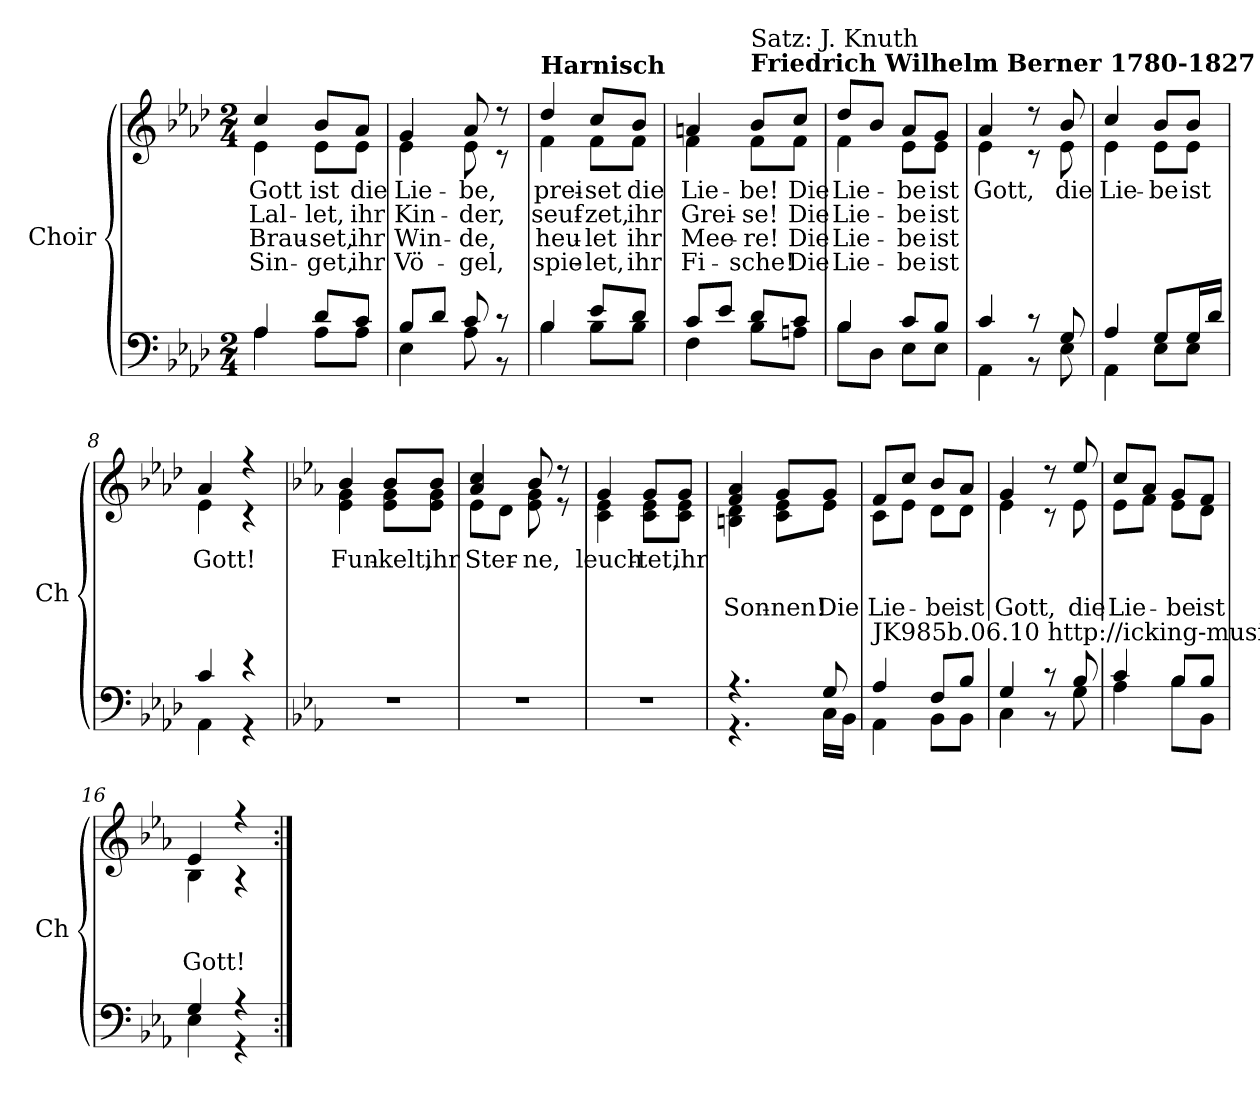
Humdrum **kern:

**kern	**kern	**text	**text	**text	**text
*part2	*part1	*part1	*part1	*part1	*part1
*staff2	*staff1	*staff1	*staff1	*staff1	*staff1
*I"Choir	*I"Choir	*	*	*	*
*I'Ch	*I'Ch	*	*	*	*
*clefF4	*clefG2	*	*	*	*
*k[b-e-a-d-]	*k[b-e-a-d-]	*	*	*	*
*M2/4	*M2/4	*	*	*	*
=1	=1	=1	=1	=1	=1
*^	*	*	*	*	*
!	!	!	!LO:LY:b	!LO:LY:b	!LO:LY:b	!LO:LY:b
*	*	*^	*	*	*	*
4A-/	4A-\	4cc/	4e-\	Gott	Lal-	Brau-	Sin-
!	!	!	!	!LO:LY:b	!LO:LY:b	!LO:LY:b	!LO:LY:b
8d-/L	8A-\L	8b-/L	8e-\L	ist	let,	set,	get,
!	!	!	!	!LO:LY:b	!LO:LY:b	!LO:LY:b	!LO:LY:b
8c/J	8A-\J	8a-/J	8e-\J	die	ihr	ihr	ihr
=2	=2	=2	=2	=2	=2	=2	=2
!	!	!	!	!LO:LY:b	!LO:LY:b	!LO:LY:b	!LO:LY:b
8B-/L	4E-\	4g/	4e-\	Lie-	Kin-	Win-	Vö-
8d-/J	.	.	.	.	.	.	.
!	!	!	!	!LO:LY:b	!LO:LY:b	!LO:LY:b	!LO:LY:b
8c/	8A-\	8a-/	8e-\	be,	der,	de,	gel,
8r	8r	8r	8r	.	.	.	.
=3	=3	=3	=3	=3	=3	=3	=3
!	!	!LO:TX:a:B:t=Harnisch	!	!	!	!	!
!	!	!	!	!LO:LY:b	!LO:LY:b	!LO:LY:b	!LO:LY:b
4B-/	4B-\	4dd-/	4f\	prei-	seuf-	heu-	spie-
!	!	!	!	!LO:LY:b	!LO:LY:b	!LO:LY:b	!LO:LY:b
8e-/L	8B-\L	8cc/L	8f\L	set	zet,	let	let,
!	!	!	!	!LO:LY:b	!LO:LY:b	!LO:LY:b	!LO:LY:b
8d-/J	8B-\J	8b-/J	8f\J	die	ihr	ihr	ihr
=4	=4	=4	=4	=4	=4	=4	=4
!	!	!	!	!LO:LY:b	!LO:LY:b	!LO:LY:b	!LO:LY:b
8c/L	4F\	4an/	4f\	Lie-	Grei-	Mee-	Fi-
8e-/J	.	.	.	.	.	.	.
!	!	!LO:TX:a:B:t=Friedrich Wilhelm Berner 1780-1827	!	!	!	!	!
!	!	!LO:TX:a:t=Satz&colon; J. Knuth	!	!	!	!	!
!	!	!	!	!LO:LY:b	!LO:LY:b	!LO:LY:b	!LO:LY:b
8d-/L	8B-\L	8b-/L	8f\L	be!	se!	re!	sche!
!	!	!	!	!LO:LY:b	!LO:LY:b	!LO:LY:b	!LO:LY:b
8c/J	8An\J	8cc/J	8f\J	Die	Die	Die	Die
=5	=5	=5	=5	=5	=5	=5	=5
!	!	!	!	!LO:LY:b	!LO:LY:b	!LO:LY:b	!LO:LY:b
4B-/	8B-\L	8dd-/L	4f\	Lie-	Lie-	Lie-	Lie-
.	8D-\J	8b-/J	.	.	.	.	.
!	!	!	!	!LO:LY:b	!LO:LY:b	!LO:LY:b	!LO:LY:b
8c/L	8E-\L	8a-/L	8e-\L	be	be	be	be
!	!	!	!	!LO:LY:b	!LO:LY:b	!LO:LY:b	!LO:LY:b
8B-/J	8E-\J	8g/J	8e-\J	ist	ist	ist	ist
!!LO:LB:g=z	!!
=6	=6	=6	=6	=6	=6	=6	=6
!	!	!	!	!LO:LY:b	!	!	!
4c/	4AA-\	4a-/	4e-\	Gott,	.	.	.
8r	8r	8r	8r	.	.	.	.
!	!	!	!	!LO:LY:b	!	!	!
8G/	8E-\	8b-/	8e-\	die	.	.	.
=7	=7	=7	=7	=7	=7	=7	=7
!	!	!	!	!LO:LY:b	!	!	!
4A-/	4AA-\	4cc/	4e-\	Lie-	.	.	.
!	!	!	!	!LO:LY:b	!	!	!
8G/L	8E-\L	8b-/L	8e-\L	be	.	.	.
!	!	!	!	!LO:LY:b	!	!	!
16G/L	8E-\J	8b-/J	8e-\J	ist	.	.	.
16d-/JJ	.	.	.	.	.	.	.
=8	=8	=8	=8	=8	=8	=8	=8
!	!	!	!	!LO:LY:b	!	!	!
4c/	4AA-\	4a-/	4e-\	Gott!	.	.	.
4r	4r	4r	4r	.	.	.	.
*v	*v	*	*	*	*	*	*
=9	=9	=9	=9	=9	=9	=9
*k[b-e-a-]	*k[b-e-a-]	*	*	*	*	*
*^	*	*	*	*	*	*
*	*^	*	*	*	*	*	*
!	!	!	!	!	!LO:LY:b	!	!	!
2r	2r	2r	4b-/	4e-\ 4g\	Fun-	.	.	.
!	!	!	!	!	!LO:LY:b	!	!	!
.	.	.	8b-/L	8e-\ 8g\L	kelt,	.	.	.
!	!	!	!	!	!LO:LY:b	!	!	!
.	.	.	8b-/J	8e-\ 8g\J	ihr	.	.	.
=10	=10	=10	=10	=10	=10	=10	=10	=10
!	!	!	!	!	!LO:LY:b	!	!	!
2r	2r	2r	4a-/ 4cc/	8e-\L	Ster-	.	.	.
.	.	.	.	8d\J	.	.	.	.
!	!	!	!	!	!LO:LY:b	!	!	!
.	.	.	8b-/	8e-\ 8g\	ne,	.	.	.
.	.	.	8r	8r	.	.	.	.
=11	=11	=11	=11	=11	=11	=11	=11	=11
!	!	!	!	!	!LO:LY:b	!	!	!
2r	2r	2r	4g/	4c\ 4e-\	leuch-	.	.	.
!	!	!	!	!	!LO:LY:b	!	!	!
.	.	.	8g/L	8c\ 8e-\L	tet,	.	.	.
!	!	!	!	!	!LO:LY:b	!	!	!
.	.	.	8g/J	8c\ 8e-\J	ihr	.	.	.
*	*v	*v	*	*	*	*	*	*
!!LO:LB:g=z	!!
=12	=12	=12	=12	=12	=12	=12	=12
!	!	!	!	!	!	!LO:LY:b	!
4.r	4.r	4f/ 4a-/	4Bn\ 4d\	.	.	Son-	.
!	!	!	!	!	!	!LO:LY:b	!
.	.	8g/L	8c\ 8e-\L	.	.	nen!	.
!	!	!	!	!	!	!LO:LY:b	!
8G/	16C\LL	8g/J	8e-\J	.	.	Die	.
.	16BB-\JJ	.	.	.	.	.	.
=13	=13	=13	=13	=13	=13	=13	=13
!LO:TX:a:t=JK985b.06.10 http&colon;//icking-music-archive.org / www.jk-klassik.de	!	!	!	!	!	!	!
!	!	!	!	!	!	!LO:LY:b	!
4A-/	4AA-\	8f/L	8c\L	.	.	Lie-	.
.	.	8cc/J	8e-\J	.	.	.	.
!	!	!	!	!	!	!LO:LY:b	!
8F/L	8BB-\L	8b-/L	8d\L	.	.	be	.
!	!	!	!	!	!	!LO:LY:b	!
8B-/J	8BB-\J	8a-/J	8d\J	.	.	ist	.
=14	=14	=14	=14	=14	=14	=14	=14
!	!	!	!	!	!	!LO:LY:b	!
4G/	4C\	4g/	4e-\	.	.	Gott,	.
8r	8r	8r	8r	.	.	.	.
!	!	!	!	!	!	!LO:LY:b	!
8B-/	8G\	8ee-/	8e-\	.	.	die	.
=15	=15	=15	=15	=15	=15	=15	=15
!	!	!	!	!	!	!LO:LY:b	!
4c/	4A-\	8cc/L	8e-\L	.	.	Lie-	.
.	.	8a-/J	8f\J	.	.	.	.
!	!	!	!	!	!	!LO:LY:b	!
8B-/L	8B-\L	8g/L	8e-\L	.	.	be	.
!	!	!	!	!	!	!LO:LY:b	!
8B-/J	8BB-\J	8f/J	8d\J	.	.	ist	.
=16	=16	=16	=16	=16	=16	=16	=16
!	!	!	!	!	!	!LO:LY:b	!
4G/	4E-\	4e-/	4B-\	.	.	Gott!	.
4r	4r	4r	4r	.	.	.	.
*v	*v	*	*	*	*	*	*
*	*v	*v	*	*	*	*
=:|!	=:|!	=:|!	=:|!	=:|!	=:|!
*-	*-	*-	*-	*-	*-
